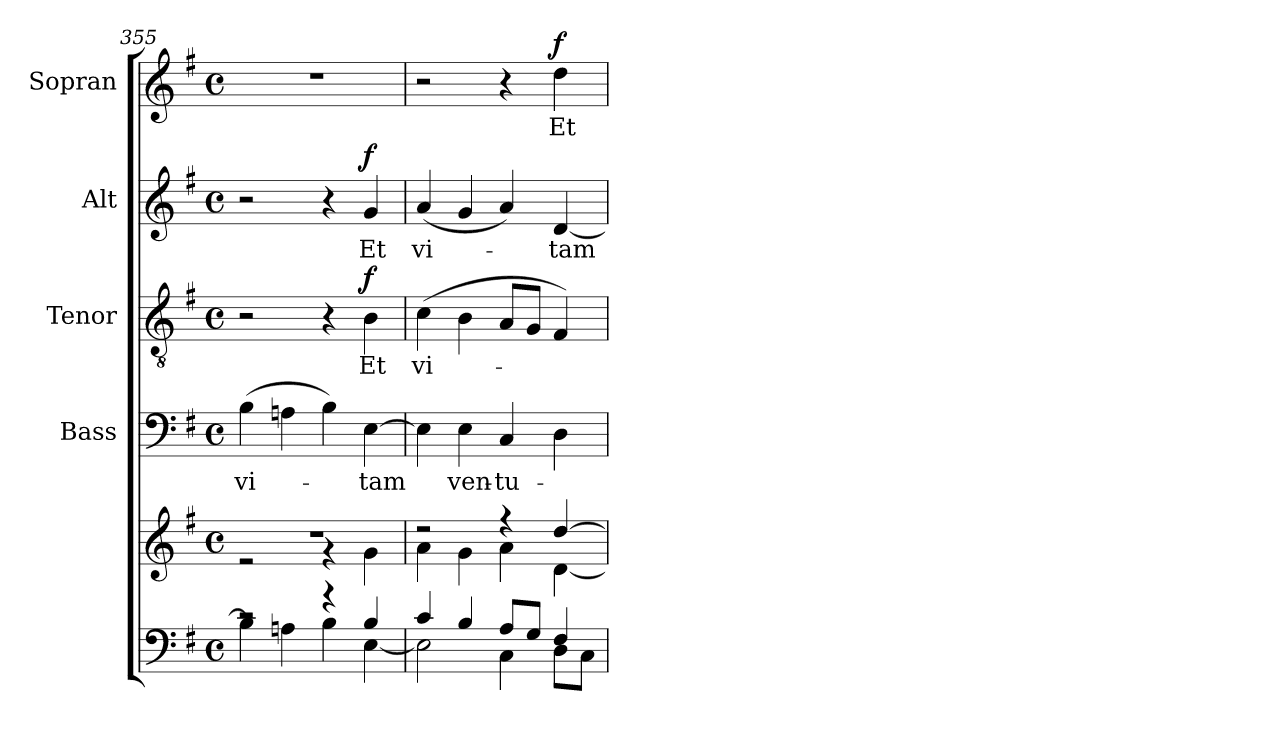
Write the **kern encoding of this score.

**kern	**kern	**kern	**text	**kern	**text	**dynam	**kern	**text	**dynam	**kern	**text	**dynam
*part5	*part5	*part4	*part4	*part3	*part3	*part3	*part2	*part2	*part2	*part1	*part1	*part1
*staff6	*staff5	*staff4	*staff4	*staff3	*staff3	*staff3	*staff2	*staff2	*staff2	*staff1	*staff1	*staff1
*	*	*I"Bass	*	*I"Tenor	*	*	*I"Alt	*	*	*I"Sopran	*	*
*	*	*I'B.	*	*I'T.	*	*	*I'A.	*	*	*I'S.	*	*
*clefF4	*clefG2	*clefF4	*	*clefGv2	*	*	*clefG2	*	*	*clefG2	*	*
*k[f#]	*k[f#]	*k[f#]	*	*k[f#]	*	*	*k[f#]	*	*	*k[f#]	*	*
*G:	*G:	*G:	*	*G:	*	*	*G:	*	*	*G:	*	*
*M4/4	*M4/4	*M4/4	*	*M4/4	*	*	*M4/4	*	*	*M4/4	*	*
*met(c)	*met(c)	*met(c)	*	*met(c)	*	*	*met(c)	*	*	*met(c)	*	*
=355	=355	=355	=355	=355	=355	=355	=355	=355	=355	=355	=355	=355
*^	*^	*	*	*	*	*	*	*	*	*	*	*
!	!	!	!	!	!LO:LY:b	!	!	!	!	!	!	!	!	!
2rd	4B\]	1rdd	2re	(>4B\	vi-	2r	.	.	2r	.	.	1r	.	.
.	4An\	.	.	4An\	.	.	.	.	.	.	.	.	.	.
4rg	4B\	.	4rf	4B\)	.	4r	.	.	4r	.	.	.	.	.
!	!	!	!	!	!LO:LY:b	!	!LO:LY:b	!LO:DY:a	!	!LO:LY:b	!LO:DY:a	!	!	!
4B/	[<4E\	.	4g\	[4E\	-tam	4B\	Et	f	4g/	Et	f	.	.	.
=356	=356	=356	=356	=356	=356	=356	=356	=356	=356	=356	=356	=356	=356	=356
!	!	!	!	!	!	!	!LO:LY:b	!	!	!LO:LY:b	!	!	!	!
4c/	2E\]	2rdd	4a\	4E\]	.	(>4c\	vi-	.	(<4a/	vi-	.	2r	.	.
!	!	!	!	!	!LO:LY:b	!	!	!	!	!	!	!	!	!
4B/	.	.	4g\	4E\	ven-	4B\	.	.	4g/	.	.	.	.	.
!	!	!	!	!	!LO:LY:b	!	!	!	!	!	!	!	!	!
8A/L	4C\	4rff	4a\	4C/	-tu-	8A/L	.	.	4a/)	.	.	4r	.	.
8G/J	.	.	.	.	.	8G/J	.	.	.	.	.	.	.	.
!	!	!	!	!	!	!	!	!	!	!LO:LY:b	!	!	!LO:LY:b	!LO:DY:a
4F#/	8D\L	[>4dd/	[<4d\	4D\	.	4F#/)	.	.	[4d/	-tam	.	4dd\	Et	f
.	8C\J	.	.	.	.	.	.	.	.	.	.	.	.	.
*v	*v	*	*	*	*	*	*	*	*	*	*	*	*	*
*	*v	*v	*	*	*	*	*	*	*	*	*	*	*
=	=	=	=	=	=	=	=	=	=	=	=	=
*-	*-	*-	*-	*-	*-	*-	*-	*-	*-	*-	*-	*-
